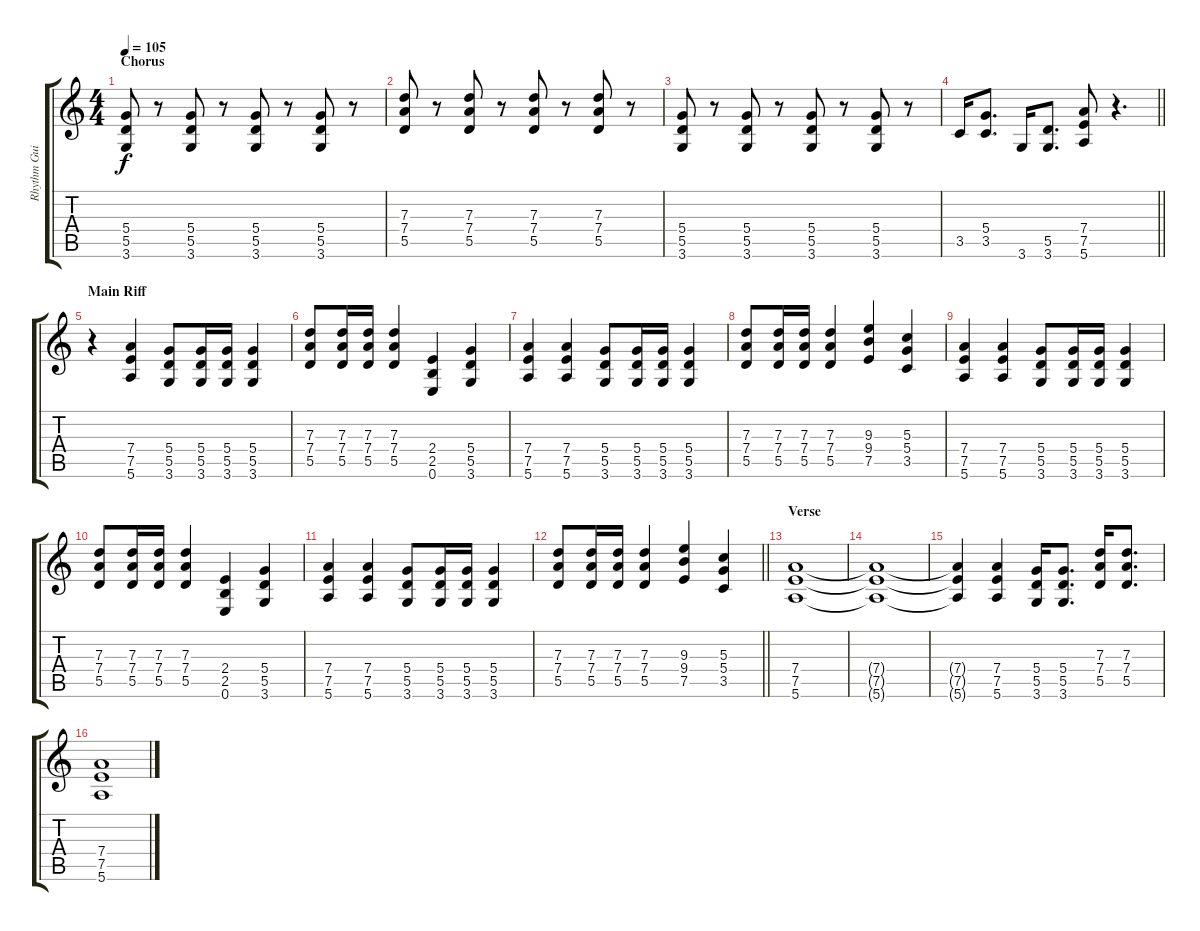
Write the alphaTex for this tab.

\track ("Rhythm Guitar" "Rhythm Gui") {instrument distortionguitar}
\staff {score tabs}
\tuning (E4 B3 G3 D3 A2 E2) {hide}
\ts (4 4)
\section ("" "Chorus")
\tempo 105
\clef g2
\ks c
(5.4 5.5 3.6).8{dy f} r.8 (5.4 5.5 3.6).8 r.8 (5.4 5.5 3.6).8 r.8 (5.4 5.5 3.6).8 r.8 |
(7.3 7.4 5.5).8 r.8 (7.3 7.4 5.5).8 r.8 (7.3 7.4 5.5).8 r.8 (7.3 7.4 5.5).8 r.8 |
(5.4 5.5 3.6).8 r.8 (5.4 5.5 3.6).8 r.8 (5.4 5.5 3.6).8 r.8 (5.4 5.5 3.6).8 r.8 |
\barLineRight lightlight
3.5.16 (5.4 3.5).8{d} 3.6.16 (5.5 3.6).8{d} (7.4 7.5 5.6).8 r.4{d} |
\section ("" "Main Riff")
r.4 (7.4 7.5 5.6).4 (5.4 5.5 3.6).8 (5.4 5.5 3.6).16 (5.4 5.5 3.6).16 (5.4 5.5 3.6).4 |
(7.3 7.4 5.5).8 (7.3 7.4 5.5).16 (7.3 7.4 5.5).16 (7.3 7.4 5.5).4 (2.4 2.5 0.6).4 (5.4 5.5 3.6).4 |
(7.4 7.5 5.6).4 (7.4 7.5 5.6).4 (5.4 5.5 3.6).8 (5.4 5.5 3.6).16 (5.4 5.5 3.6).16 (5.4 5.5 3.6).4 |
(7.3 7.4 5.5).8 (7.3 7.4 5.5).16 (7.3 7.4 5.5).16 (7.3 7.4 5.5).4 (9.3 9.4 7.5).4 (5.3 5.4 3.5).4 |
(7.4 7.5 5.6).4 (7.4 7.5 5.6).4 (5.4 5.5 3.6).8 (5.4 5.5 3.6).16 (5.4 5.5 3.6).16 (5.4 5.5 3.6).4 |
(7.3 7.4 5.5).8 (7.3 7.4 5.5).16 (7.3 7.4 5.5).16 (7.3 7.4 5.5).4 (2.4 2.5 0.6).4 (5.4 5.5 3.6).4 |
(7.4 7.5 5.6).4 (7.4 7.5 5.6).4 (5.4 5.5 3.6).8 (5.4 5.5 3.6).16 (5.4 5.5 3.6).16 (5.4 5.5 3.6).4 |
\barLineRight lightlight
(7.3 7.4 5.5).8 (7.3 7.4 5.5).16 (7.3 7.4 5.5).16 (7.3 7.4 5.5).4 (9.3 9.4 7.5).4 (5.3 5.4 3.5).4 |
\section ("" "Verse")
(7.4 7.5 5.6).1 |
(7.4{t} 7.5{t} 5.6{t}).1 |
(7.4{t} 7.5{t} 5.6{t}).4 (7.4 7.5 5.6).4 (5.4 5.5 3.6).16 (5.4 5.5 3.6).8{d} (7.3 7.4 5.5).16 (7.3 7.4 5.5).8{d} |
(7.4 7.5 5.6).1
